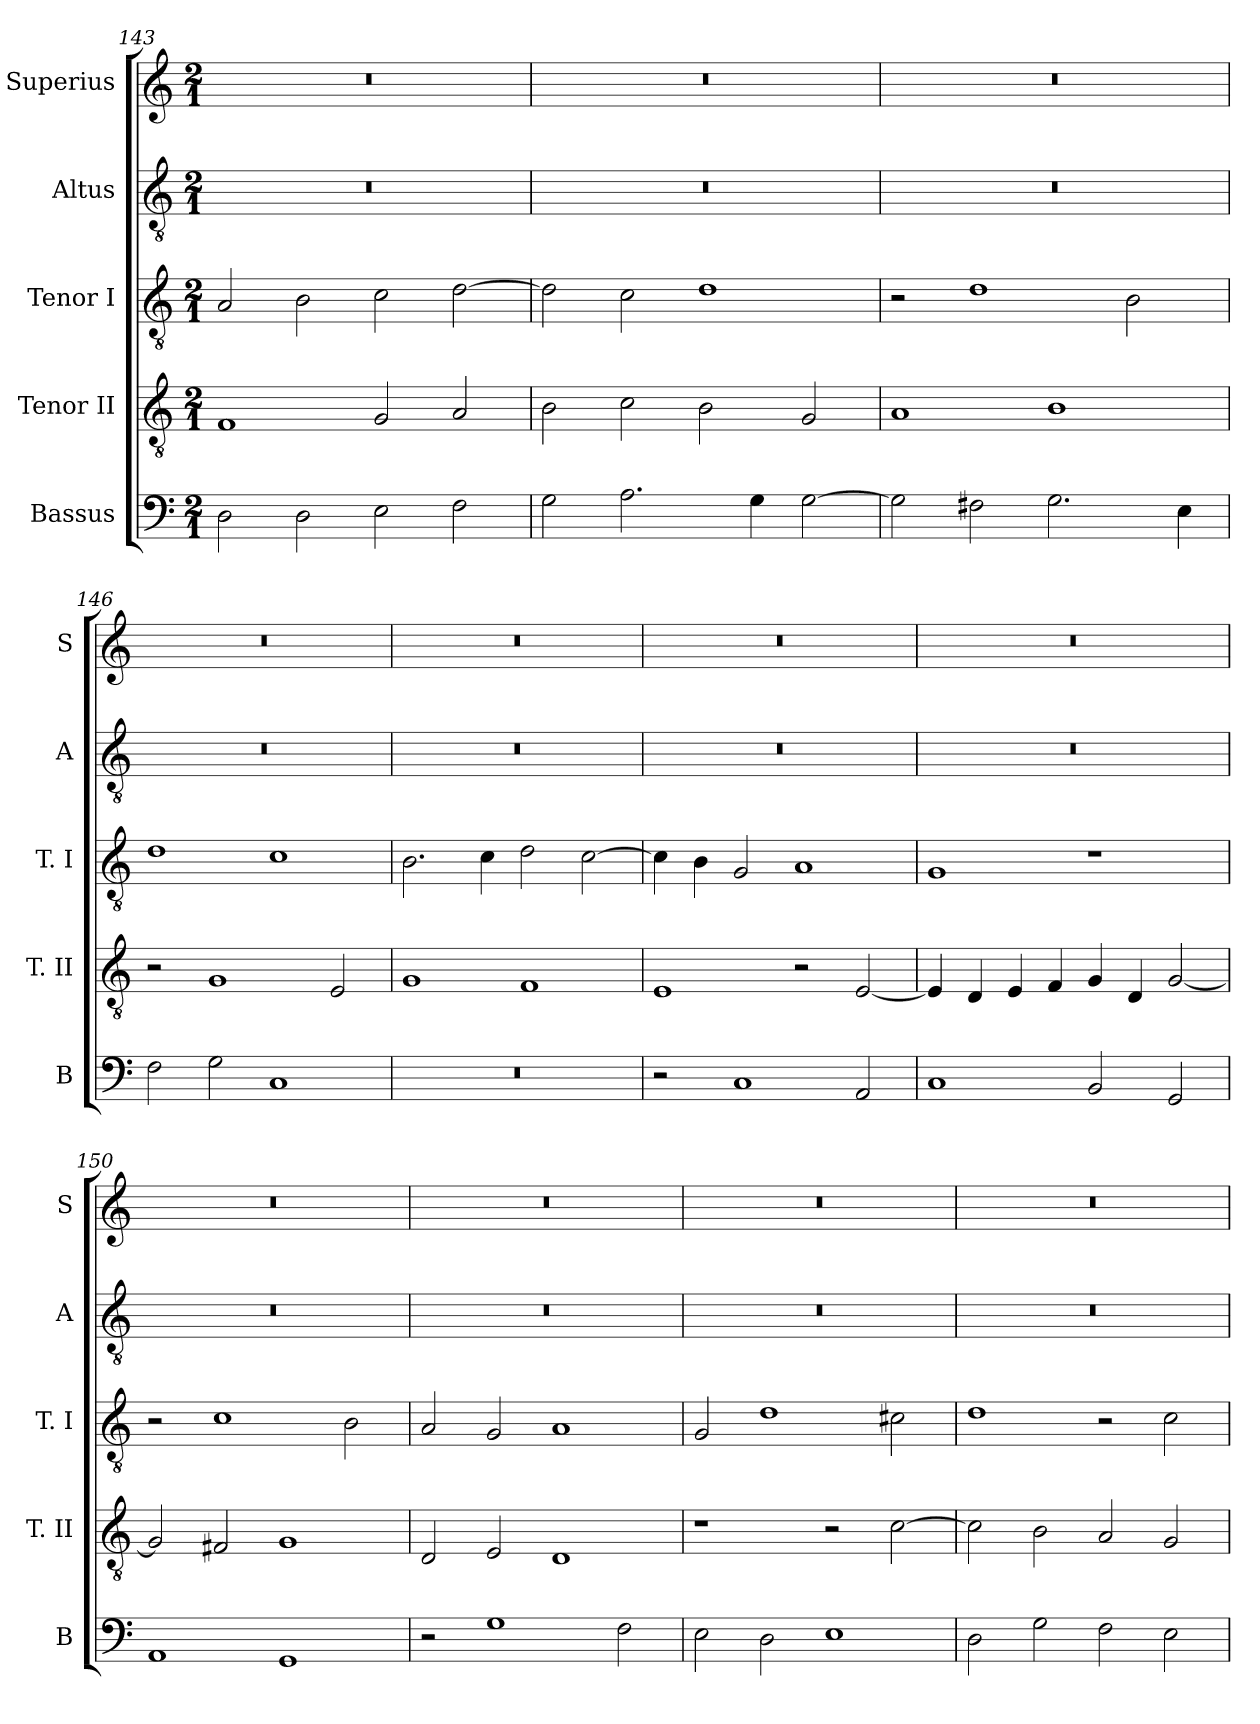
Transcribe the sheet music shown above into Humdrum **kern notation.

**kern	**kern	**kern	**kern	**kern
*part5	*part4	*part3	*part2	*part1
*staff5	*staff4	*staff3	*staff2	*staff1
*I"Bassus	*I"Tenor II	*I"Tenor I	*I"Altus	*I"Superius
*I'B	*I'T. II	*I'T. I	*I'A	*I'S
*clefF4	*clefGv2	*clefGv2	*clefGv2	*clefG2
*k[]	*k[]	*k[]	*k[]	*k[]
*C:	*C:	*C:	*C:	*C:
*M2/1	*M2/1	*M2/1	*M2/1	*M2/1
=143	=143	=143	=143	=143
2D	1F	2A	0r	0r
2D	.	2B	.	.
2E	2G	2c	.	.
2F	2A	[2d	.	.
=144	=144	=144	=144	=144
2G	2B	2d]	0r	0r
2.A	2c	2c	.	.
.	2B	1d	.	.
4G	.	.	.	.
[2G	2G	.	.	.
=145	=145	=145	=145	=145
2G]	1A	2r	0r	0r
2F#X	.	1d	.	.
2.G	1B	.	.	.
.	.	2B	.	.
4E	.	.	.	.
=146	=146	=146	=146	=146
2F	2r	1d	0r	0r
2G	1G	.	.	.
1C	.	1c	.	.
.	2E	.	.	.
=147	=147	=147	=147	=147
0r	1G	2.B	0r	0r
.	.	4c	.	.
.	1F	2d	.	.
.	.	[2c	.	.
=148	=148	=148	=148	=148
2r	1E	4c]	0r	0r
.	.	4B	.	.
1C	.	2G	.	.
.	2r	1A	.	.
2AA	[2E	.	.	.
=149	=149	=149	=149	=149
1C	4E]	1G	0r	0r
.	4D	.	.	.
.	4E	.	.	.
.	4F	.	.	.
2BB	4G	1r	.	.
.	4D	.	.	.
2GG	[2G	.	.	.
=150	=150	=150	=150	=150
1AA	2G]	2r	0r	0r
.	2F#X	1c	.	.
1GG	1G	.	.	.
.	.	2B	.	.
=151	=151	=151	=151	=151
2r	2D	2A	0r	0r
1G	2E	2G	.	.
.	1D	1A	.	.
2F	.	.	.	.
=152	=152	=152	=152	=152
2E	1r	2G	0r	0r
2D	.	1d	.	.
1E	2r	.	.	.
.	[2c	2c#X	.	.
=153	=153	=153	=153	=153
2D	2c]	1d	0r	0r
2G	2B	.	.	.
2F	2A	2r	.	.
2E	2G	2c	.	.
=	=	=	=	=
*-	*-	*-	*-	*-
